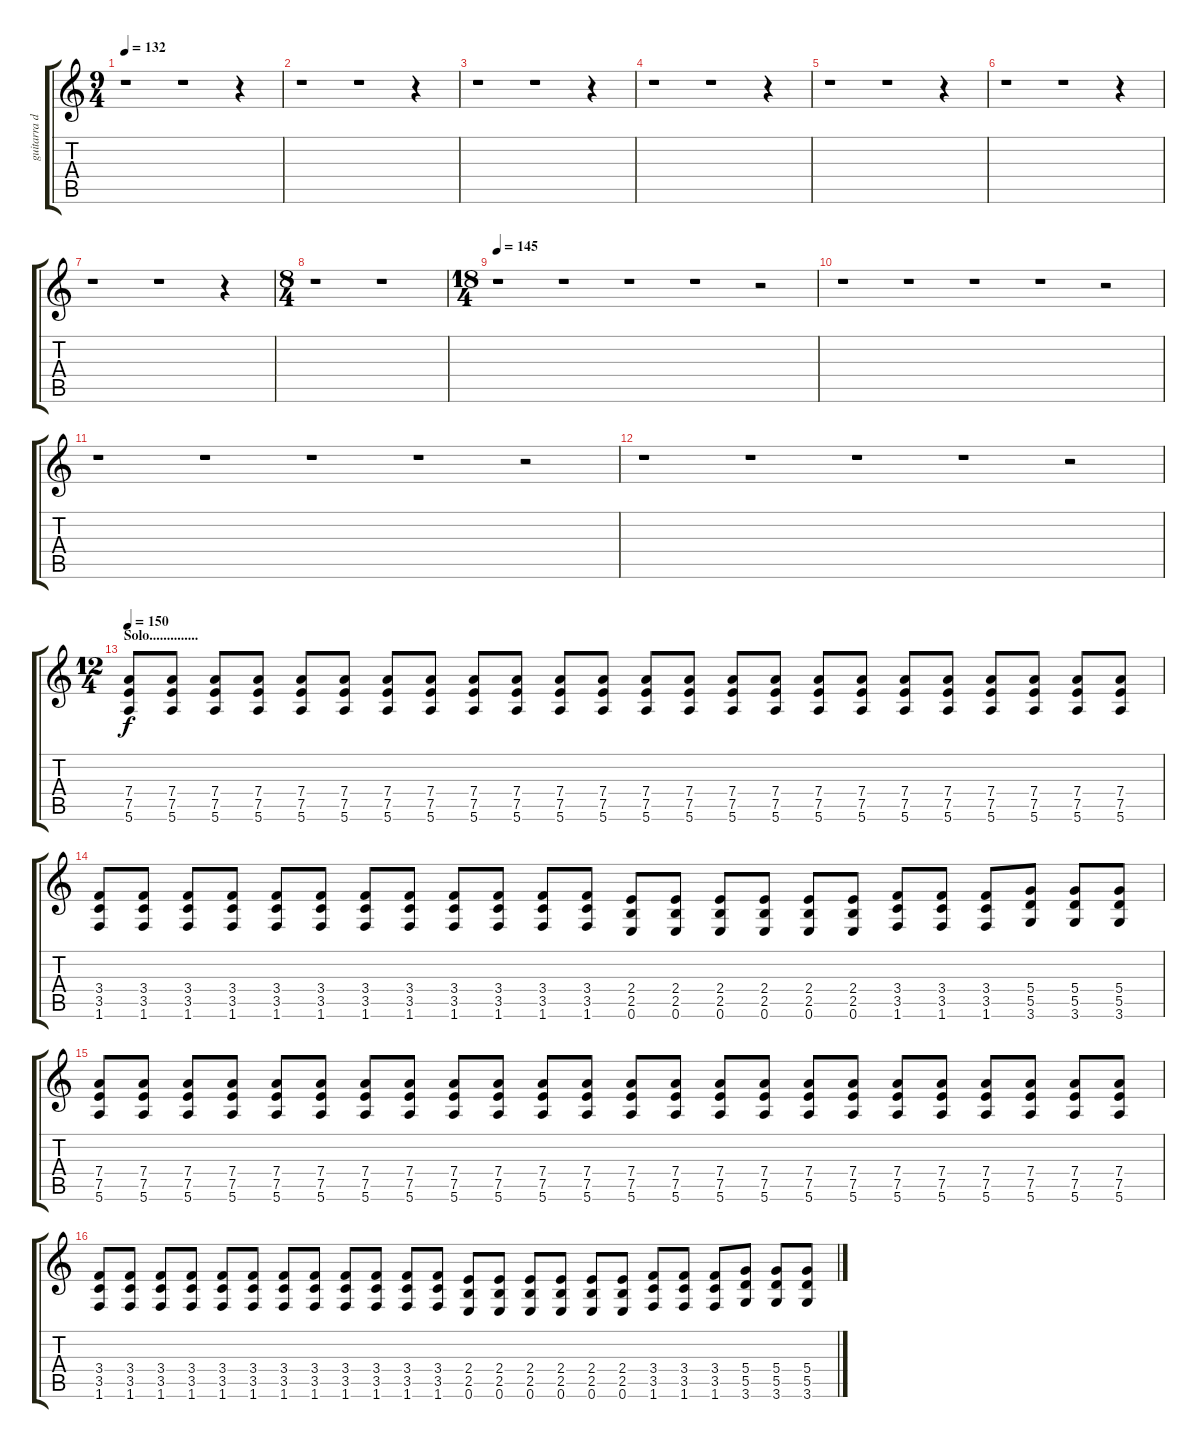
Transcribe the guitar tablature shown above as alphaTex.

\track ("guitarra de fondo" "guitarra d") {instrument distortionguitar}
\staff {score tabs}
\tuning (E4 B3 G3 D3 A2 E2) {hide}
\ts (9 4)
\tempo 132
\clef g2
\ks c
r.1{dy f} r.1 r.4 |
r.1 r.1 r.4 |
r.1 r.1 r.4 |
r.1 r.1 r.4 |
r.1 r.1 r.4 |
r.1 r.1 r.4 |
r.1 r.1 r.4 |
\ts (8 4)
r.1 r.1 |
\ts (18 4)
\tempo 145
r.1 r.1 r.1 r.1 r.2 |
r.1 r.1 r.1 r.1 r.2 |
r.1 r.1 r.1 r.1 r.2 |
r.1 r.1 r.1 r.1 r.2 |
\ts (12 4)
\section ("" "Solo..............")
\tempo 150
(7.4 7.5 5.6).8 (7.4 7.5 5.6).8 (7.4 7.5 5.6).8 (7.4 7.5 5.6).8 (7.4 7.5 5.6).8 (7.4 7.5 5.6).8 (7.4 7.5 5.6).8 (7.4 7.5 5.6).8 (7.4 7.5 5.6).8 (7.4 7.5 5.6).8 (7.4 7.5 5.6).8 (7.4 7.5 5.6).8 (7.4 7.5 5.6).8 (7.4 7.5 5.6).8 (7.4 7.5 5.6).8 (7.4 7.5 5.6).8 (7.4 7.5 5.6).8 (7.4 7.5 5.6).8 (7.4 7.5 5.6).8 (7.4 7.5 5.6).8 (7.4 7.5 5.6).8 (7.4 7.5 5.6).8 (7.4 7.5 5.6).8 (7.4 7.5 5.6).8 |
(3.4 3.5 1.6).8 (3.4 3.5 1.6).8 (3.4 3.5 1.6).8 (3.4 3.5 1.6).8 (3.4 3.5 1.6).8 (3.4 3.5 1.6).8 (3.4 3.5 1.6).8 (3.4 3.5 1.6).8 (3.4 3.5 1.6).8 (3.4 3.5 1.6).8 (3.4 3.5 1.6).8 (3.4 3.5 1.6).8 (2.4 2.5 0.6).8 (2.4 2.5 0.6).8 (2.4 2.5 0.6).8 (2.4 2.5 0.6).8 (2.4 2.5 0.6).8 (2.4 2.5 0.6).8 (3.4 3.5 1.6).8 (3.4 3.5 1.6).8 (3.4 3.5 1.6).8 (5.4 5.5 3.6).8 (5.4 5.5 3.6).8 (5.4 5.5 3.6).8 |
(7.4 7.5 5.6).8 (7.4 7.5 5.6).8 (7.4 7.5 5.6).8 (7.4 7.5 5.6).8 (7.4 7.5 5.6).8 (7.4 7.5 5.6).8 (7.4 7.5 5.6).8 (7.4 7.5 5.6).8 (7.4 7.5 5.6).8 (7.4 7.5 5.6).8 (7.4 7.5 5.6).8 (7.4 7.5 5.6).8 (7.4 7.5 5.6).8 (7.4 7.5 5.6).8 (7.4 7.5 5.6).8 (7.4 7.5 5.6).8 (7.4 7.5 5.6).8 (7.4 7.5 5.6).8 (7.4 7.5 5.6).8 (7.4 7.5 5.6).8 (7.4 7.5 5.6).8 (7.4 7.5 5.6).8 (7.4 7.5 5.6).8 (7.4 7.5 5.6).8 |
(3.4 3.5 1.6).8 (3.4 3.5 1.6).8 (3.4 3.5 1.6).8 (3.4 3.5 1.6).8 (3.4 3.5 1.6).8 (3.4 3.5 1.6).8 (3.4 3.5 1.6).8 (3.4 3.5 1.6).8 (3.4 3.5 1.6).8 (3.4 3.5 1.6).8 (3.4 3.5 1.6).8 (3.4 3.5 1.6).8 (2.4 2.5 0.6).8 (2.4 2.5 0.6).8 (2.4 2.5 0.6).8 (2.4 2.5 0.6).8 (2.4 2.5 0.6).8 (2.4 2.5 0.6).8 (3.4 3.5 1.6).8 (3.4 3.5 1.6).8 (3.4 3.5 1.6).8 (5.4 5.5 3.6).8 (5.4 5.5 3.6).8 (5.4 5.5 3.6).8
